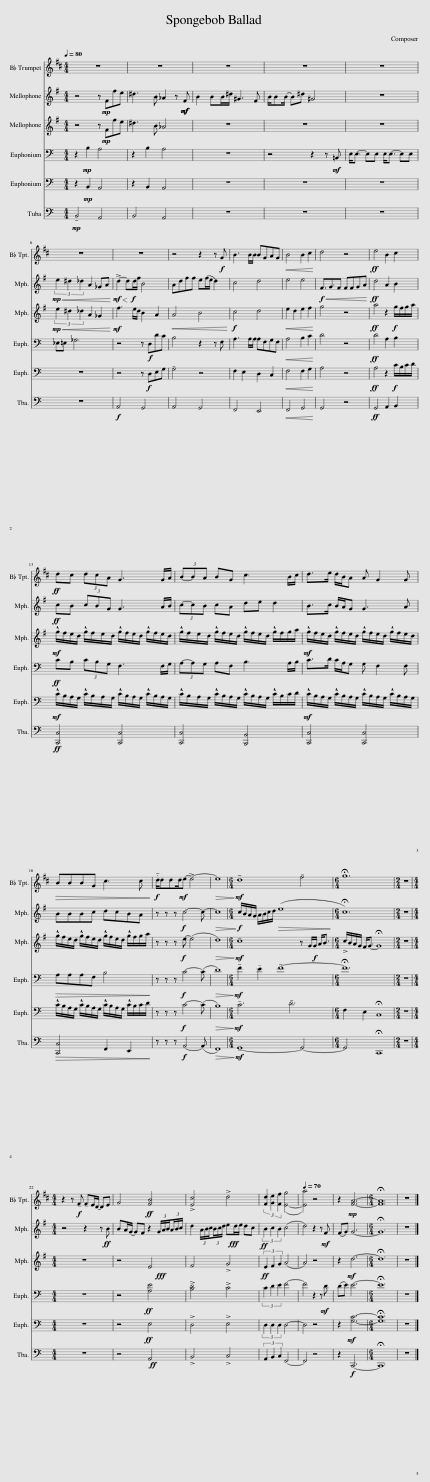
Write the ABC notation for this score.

X:1
%%score 1 2 3 4 5 6
L:1/8
Q:1/4=80
M:4/4
I:linebreak $
K:C
V:1 treble transpose=-2
V:2 treble transpose=-7
V:3 treble transpose=-7
V:4 bass
V:5 bass
V:6 bass
V:1
[K:D] z8 | z8 | z8 | z8 | z8 |$ %5
 z8 | z8 | z4 z2 z!f! G | B3 B/B/ BGAG |!<(! B4 B2 c2!<)! | %10
 d4 z4 |!ff! e4 B2 c2 |$!ff! dc (3dcA G3 G/A/ | (3B-BA BG c3 B/c/ | d>e d/B/A A G2 G |$ %15
!>(! BBBG c3 c!>)! |!f! !tenuto!.d/ddd/!mf!e- !>!e4- |!>(! e8!>)! |[M:6/4]!mf! !tenuto!d8 !tenuto!f4 |[M:6/4] !fermata!g12 | %20
[M:2/4] z4 |$[M:4/4] z2 z!f! !tenuto!F !tenuto!FE/D/- DE | G4!ff! [FB]4 | !>![Ec]4 !>!d4 | (3[Fd]2 [Ge]2 [Ff]2 ([E-g]4 | %25
[Q:1/4=70] [Ea]4) z4 | z2!mp! [FA]6- |[M:6/4] !fermata![FA]12 | z12 |] %29
V:2
[K:G] z4 z!mp! Ffe | ^d3 B _A2 z!mf!!mf! F | B2 BB/^d/ ^G3 F | B/BB/- B^d ^G4 | z8 |$ %5
!mp!!<(! (3e2 ^d2 _d2 A2 _GA!<)! |!mf!!<(! !>!d2- d!f!d/f/ B4!<)! | Adff e(f/e/ d2) | c4 d4 | e4 e4 | %10
!f!!<(! F3/2G3/2F FFGA!<)! |!ff! d4 A2 B2 |$!ff! cB (3cBG G3 A/B/ | (3c-cB cA de d2 | B>c B/A/G G3 A |$ %15
 BBBc dcBA | z z z!f! c4- c- |!>(! c8!>)! |[M:6/4]!f! c/B/A/G/ A/B/c/d/!>(! (e8!>)! |[M:6/4] !fermata!c12) | %20
[M:2/4] z4 |$[M:4/4] z4 z2 z!ff! B | BA/G/- GF z2 (3G/A/B/(3A/B/c/ | d2 (3A/B/c/(3B/c/d/ e!fff!d/e/ dc |!ff! (3B2 c2 B2 (c4 | %25
 d4) z2 z!mf! F | (FG) G6- |[M:6/4] !fermata!G12 | z12 |] %29
V:3
[K:G] z4 z!mp! Ffe | ^d3 B _A4 | z8 | z8 | z8 |$ %5
!mp!!<(! (3e2 ^d2 _d2 A2 _G2!<)! |!mf! f3 e/d/ B2 A2 |!<(! A4 B4!<)! |!f! c4 d4 |!<(! e2 d2 e2 f2!<)! | %10
 g4 z4 |!ff! a4 z2!f! g/f/g/a/ |$!mf! !^!g/f/e/d/ !^!g/f/e/d/ !^!g/f/e/d/ !^!g/f/e/d/ | !^!g/f/e/d/ !^!g/f/e/d/ !^!g/f/e/d/ !^!g/f/g/a/ |!mf! !^!g/f/e/d/ !^!g/f/e/d/ !^!g/f/e/d/ !^!g/f/e/d/ |$ %15
 !^!g/f/e/d/ !^!g/f/e/d/ !^!g/f/e/d/ !^!g/f/g/a/ | z z z!f! e- (e4 |!>(! d8)!>)! |[M:6/4]!mf! !tenuto!c8 z G/!f!G/ A<B |[M:6/4] !>!c/B/A/G/ F<G- !fermata!G8 | %20
[M:2/4] z4 |$[M:4/4] z8 | z4 E4!fff! | F4 !>!G4 |!ff! (3E2 F2 G2 (A4 | %25
 A4) z4 | z2!mf! d6- |[M:6/4] !fermata!d12 | z12 |] %29
V:4
 z2!mp! B,2 A,4 | z2 B,2 A,4 | z8 | z4 z2 z!mf! =B,, | E,<E,- E,E, E,<E,- E,E, |$ %5
 _E,=E, _G,6 | z4 z!f! D,DC | B,4 z2 z F, | A,3 A,/A,/ A,F,G,F, |!<(! A,4 B,2 C2!<)! | %10
 D4 z4 |!ff! D4 A,2 B,2 |$!ff! CB, (3CB,G, F,3 F,/G,/ | (3A,-A,G, A,F, B,3 A,/B,/ | C>D C/A,/G, G, F,2 F, |$ %15
!>(! A,A,A,F, B,4!>)! | z z z!f! C4- (C |!>(! D8)!>)! |[M:6/4]!mf! !tenuto!F2 !tenuto!E2 !tenuto!F8- |[M:6/4] !fermata!F12 | %20
[M:2/4] z4 |$[M:4/4] z8 | z4!ff! [A,E]4 | !>![B,D]4 !>!C4 | (3C2 D2 E2 F4- | %25
 F4 z2 z!mf! D | (DE) E6- |[M:6/4] !fermata!E12 | z12 |] %29
V:5
 z2!mp! B,,2 A,,4 | z2 B,,2 A,,4 | z8 | z8 | z8 |$ %5
 z8 | z4 z!f! D,E,G, | !tenuto!G,4 z4 | F,2 E,2 D,2 C,2 |!<(! F,4 F,2 G,2!<)! | %10
 A,4 z4 |!ff! A,4 z2!f! C/B,/C/D/ |$!mf! !^!C/B,/A,/G,/ !^!C/B,/A,/G,/ !^!C/B,/A,/G,/ !^!C/B,/A,/G,/ | !^!C/B,/A,/G,/ !^!C/B,/A,/G,/ !^!C/B,/A,/G,/ !^!C/B,/C/D/ |!mf! !^!C/B,/A,/G,/ !^!C/B,/A,/G,/ !^!C/B,/A,/G,/ !^!C/B,/A,/G,/ |$ %15
 !^!C/B,/A,/G,/ !^!C/B,/A,/G,/ !^!C/B,/A,/G,/ !^!C/B,/C/D/ | z z z!f! C4- (C |!>(! B,8)!>)! |[M:6/4]!mf! !tenuto!C6 !tenuto!D6 |[M:6/4] F,2 E,2 !fermata!C,8 | %20
[M:2/4] z4 |$[M:4/4] z8 | z4!ff! E,4 | !>!D,4 !>!E,4 | (3D,2 D,2 D,2 D,4- | %25
 D,4 z4 | z2!mf! [G,C]6- |[M:6/4] !fermata![G,C]12 | z12 |] %29
V:6
!mp! !tenuto!B,,4 A,,4 | B,,4 A,,4 | z8 | z8 | z8 |$ %5
 z8 |!f! A,,4 G,,4 | A,,4 G,,4 | F,,4 E,,4 |!<(! F,,4 G,,4!<)! | %10
 G,,4 z4 |!ff! G,,4 A,,2 B,,2 |$!ff! [C,,C,]4 [C,,C,]4 | [C,,C,]4 [B,,,B,,]4 | [C,,C,]4 [C,,C,]4 |$ %15
!>(! [C,,C,]4 F,,2 E,,2!>)! | z z z!f! A,,4- (A,, |!>(! F,,8)!>)! |[M:6/4]!mf! !tenuto!G,,8- G,,4- |[M:6/4] G,,4 !fermata!C,,8 | %20
[M:2/4] z4 |$[M:4/4] z8 | z4!ff! A,,4 | !>!B,,4 !>!C,4 | (3A,,2 B,,2 C,2 F,,4- | %25
 F,,4 z4 | z2!f! C,,6- |[M:6/4] !fermata!C,,12 | z12 |] %29
